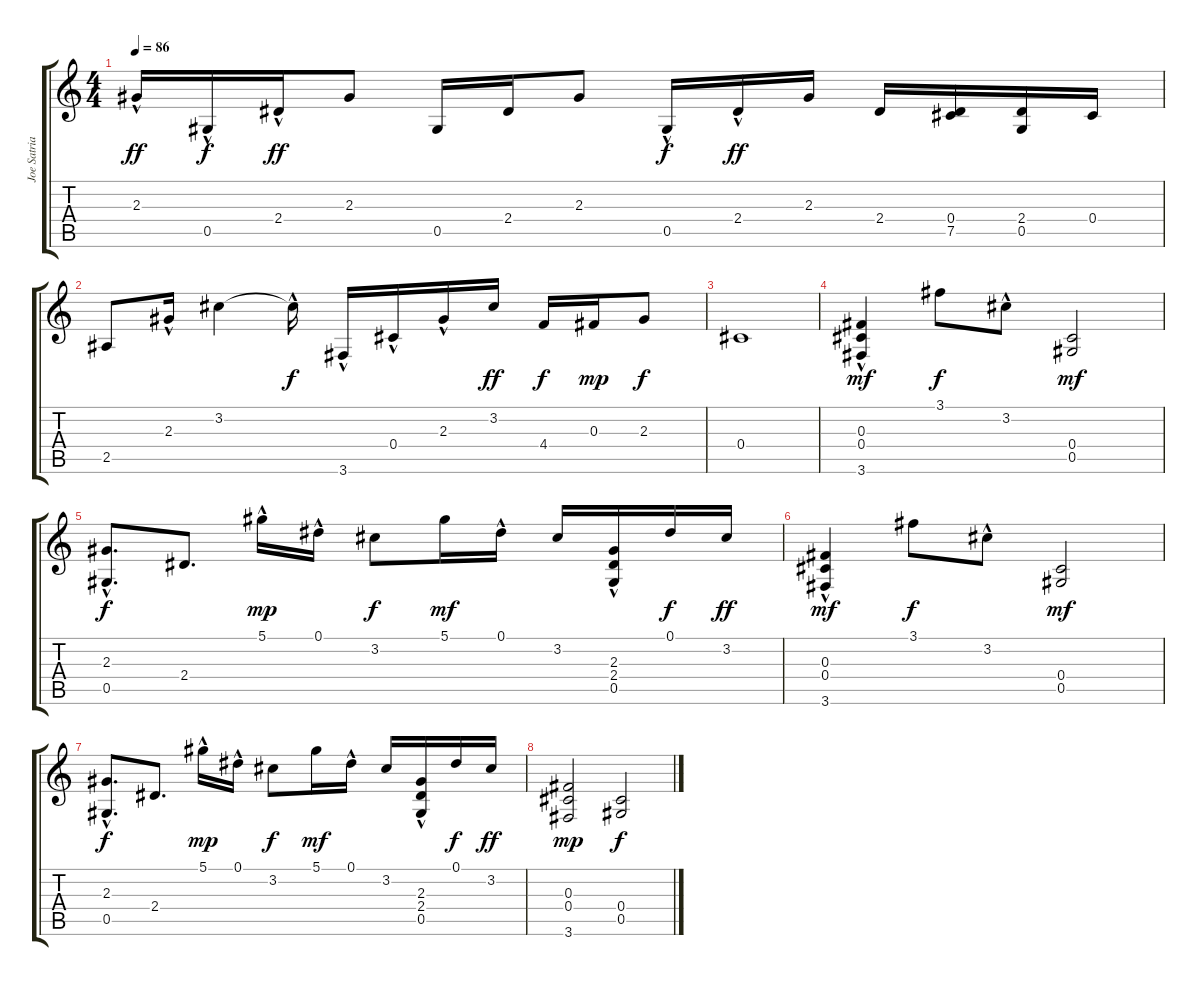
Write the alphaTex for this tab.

\track ("Joe Satriani" "Joe Satria") {instrument acousticguitarsteel}
\staff {score tabs}
\tuning (Eb4 Bb3 Gb3 Db3 Ab2 Eb2) {hide}
\ts (4 4)
\tempo 86
\clef g2
\ks c
2.3{hac}.16{dy ff} 0.5{hac}.16{dy f} 2.4{hac}.16{dy ff} 2.3.8 0.5.16 2.4.16 2.3.8 0.5{hac}.16{dy f} 2.4{hac}.16{dy ff} 2.3.16 2.4.16 (0.4 7.5).16 (2.4 0.5).16 0.4.16 |
2.5.8 2.3{hac}.16 3.2.4 3.2{hac t}.16{dy f} 3.6{hac}.16 0.4{hac}.16 2.3{hac}.16 3.2.16{dy ff} 4.4.16{dy f} 0.3.16{dy mp} 2.3.8{dy f} |
0.4.1 |
(0.3 0.4{hac} 3.6).4{dy mf} 3.1.8{dy f} 3.2{hac}.8 (0.4 0.5).2{dy mf} |
(2.3{hac} 0.5{hac}).8{d dy f} 2.4.8{d} 5.1{hac}.16{dy mp} 0.1{hac}.16 3.2.8{dy f} 5.1.16{dy mf} 0.1{hac}.16 3.2.16 (2.3 2.4 0.5{hac}).16 0.1.16{dy f} 3.2.16{dy ff} |
(0.3 0.4{hac} 3.6).4{dy mf} 3.1.8{dy f} 3.2{hac}.8 (0.4 0.5).2{dy mf} |
(2.3{hac} 0.5{hac}).8{d dy f} 2.4.8{d} 5.1{hac}.16{dy mp} 0.1{hac}.16 3.2.8{dy f} 5.1.16{dy mf} 0.1{hac}.16 3.2.16 (2.3 2.4 0.5{hac}).16 0.1.16{dy f} 3.2.16{dy ff} |
(0.3 0.4 3.6).2{dy mp} (0.4 0.5).2{dy f}
